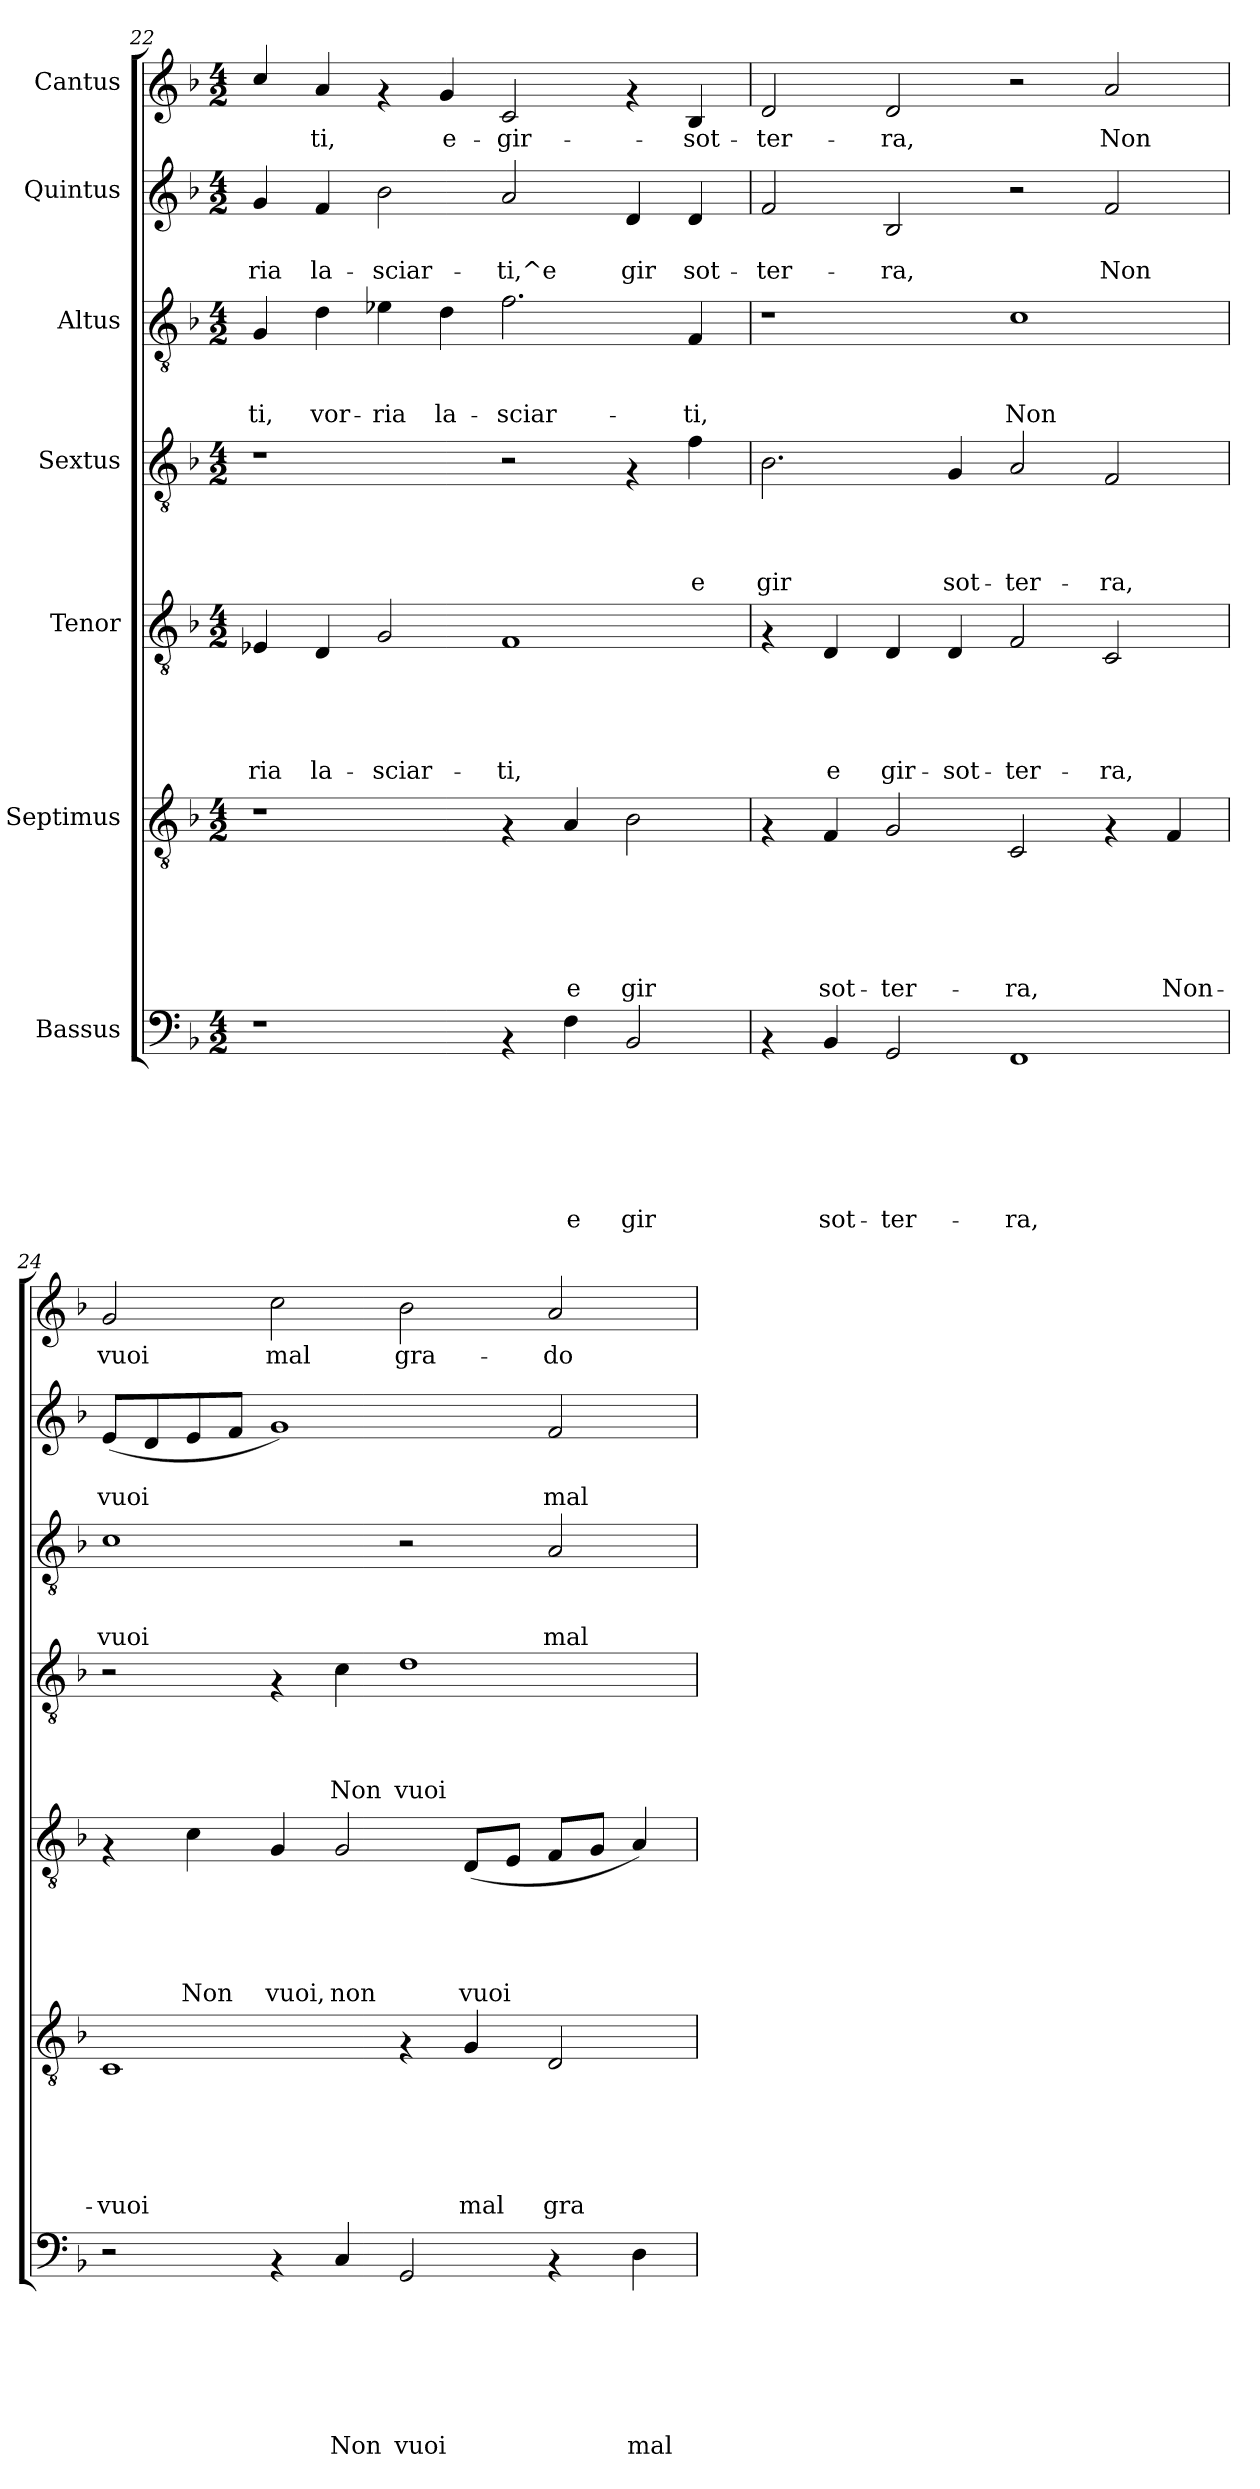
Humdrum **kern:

**kern	**text	**text	**text	**text	**text	**text	**text	**kern	**text	**text	**text	**text	**text	**text	**kern	**text	**text	**text	**text	**text	**kern	**text	**text	**text	**text	**kern	**text	**text	**text	**kern	**text	**text	**kern	**text
*part7	*part7	*part7	*part7	*part7	*part7	*part7	*part7	*part6	*part6	*part6	*part6	*part6	*part6	*part6	*part5	*part5	*part5	*part5	*part5	*part5	*part4	*part4	*part4	*part4	*part4	*part3	*part3	*part3	*part3	*part2	*part2	*part2	*part1	*part1
*staff7	*staff7	*staff7	*staff7	*staff7	*staff7	*staff7	*staff7	*staff6	*staff6	*staff6	*staff6	*staff6	*staff6	*staff6	*staff5	*staff5	*staff5	*staff5	*staff5	*staff5	*staff4	*staff4	*staff4	*staff4	*staff4	*staff3	*staff3	*staff3	*staff3	*staff2	*staff2	*staff2	*staff1	*staff1
*I"Bassus	*	*	*	*	*	*	*	*I"Septimus	*	*	*	*	*	*	*I"Tenor	*	*	*	*	*	*I"Sextus	*	*	*	*	*I"Altus	*	*	*	*I"Quintus	*	*	*I"Cantus	*
!!LO:PB:g=z
*clefF4	*	*	*	*	*	*	*	*clefGv2	*	*	*	*	*	*	*clefGv2	*	*	*	*	*	*clefGv2	*	*	*	*	*clefGv2	*	*	*	*clefG2	*	*	*clefG2	*
*k[b-]	*	*	*	*	*	*	*	*k[b-]	*	*	*	*	*	*	*k[b-]	*	*	*	*	*	*k[b-]	*	*	*	*	*k[b-]	*	*	*	*k[b-]	*	*	*k[b-]	*
*F:	*	*	*	*	*	*	*	*F:	*	*	*	*	*	*	*F:	*	*	*	*	*	*F:	*	*	*	*	*F:	*	*	*	*F:	*	*	*F:	*
*M4/2	*	*	*	*	*	*	*	*M4/2	*	*	*	*	*	*	*M4/2	*	*	*	*	*	*M4/2	*	*	*	*	*M4/2	*	*	*	*M4/2	*	*	*M4/2	*
=22	=22	=22	=22	=22	=22	=22	=22	=22	=22	=22	=22	=22	=22	=22	=22	=22	=22	=22	=22	=22	=22	=22	=22	=22	=22	=22	=22	=22	=22	=22	=22	=22	=22	=22
!	!	!	!	!	!	!	!	!	!	!	!	!	!	!	!	!	!	!	!	!LO:LY:b	!	!	!	!	!	!	!	!	!LO:LY:b	!	!	!LO:LY:b	!	!
1r	.	.	.	.	.	.	.	1r	.	.	.	.	.	.	4E-X/	.	.	.	.	-ria	1r	.	.	.	.	4G/	.	.	-ti,	4g/	.	-ria	4cc/	.
!	!	!	!	!	!	!	!	!	!	!	!	!	!	!	!	!	!	!	!	!LO:LY:b	!	!	!	!	!	!	!	!	!LO:LY:b	!	!	!LO:LY:b	!	!LO:LY:b
.	.	.	.	.	.	.	.	.	.	.	.	.	.	.	4D/	.	.	.	.	la-	.	.	.	.	.	4d\	.	.	vor-	4f/	.	la-	4a/	-ti,
!	!	!	!	!	!	!	!	!	!	!	!	!	!	!	!	!	!	!	!	!LO:LY:b	!	!	!	!	!	!	!	!	!LO:LY:b	!	!	!LO:LY:b	!	!
.	.	.	.	.	.	.	.	.	.	.	.	.	.	.	2G/	.	.	.	.	-sciar-	.	.	.	.	.	4e-X\	.	.	-ria	2b-\	.	-sciar-	4rf	.
!	!	!	!	!	!	!	!	!	!	!	!	!	!	!	!	!	!	!	!	!	!	!	!	!	!	!	!	!	!LO:LY:b	!	!	!	!	!LO:LY:b
.	.	.	.	.	.	.	.	.	.	.	.	.	.	.	.	.	.	.	.	.	.	.	.	.	.	4d\	.	.	la-	.	.	.	4g/	e-
!	!	!	!	!	!	!	!	!	!	!	!	!	!	!	!	!	!	!	!	!LO:LY:b	!	!	!	!	!	!	!	!	!LO:LY:b	!	!	!LO:LY:b	!	!LO:LY:b
4rAA	.	.	.	.	.	.	.	4rF	.	.	.	.	.	.	1F	.	.	.	.	-ti,	2r	.	.	.	.	2.f\	.	.	-sciar-	2a/	.	-ti,^e	2c/	-gir-
!	!	!	!	!	!	!	!LO:LY:b	!	!	!	!	!	!	!LO:LY:b	!	!	!	!	!	!	!	!	!	!	!	!	!	!	!	!	!	!	!	!
4F\	.	.	.	.	.	.	e	4A/	.	.	.	.	.	e	.	.	.	.	.	.	.	.	.	.	.	.	.	.	.	.	.	.	.	.
!	!	!	!	!	!	!	!LO:LY:b	!	!	!	!	!	!	!LO:LY:b	!	!	!	!	!	!	!	!	!	!	!	!	!	!	!	!	!	!LO:LY:b	!	!
2BB-/	.	.	.	.	.	.	gir	2B-\	.	.	.	.	.	gir	.	.	.	.	.	.	4rF	.	.	.	.	.	.	.	.	4d/	.	gir	4rf	.
!	!	!	!	!	!	!	!	!	!	!	!	!	!	!	!	!	!	!	!	!	!	!	!	!	!LO:LY:b	!	!	!	!LO:LY:b	!	!	!LO:LY:b	!	!LO:LY:b
.	.	.	.	.	.	.	.	.	.	.	.	.	.	.	.	.	.	.	.	.	4f\	.	.	.	e	4F/	.	.	-ti,	4d/	.	sot-	4B-/	-sot-
=23	=23	=23	=23	=23	=23	=23	=23	=23	=23	=23	=23	=23	=23	=23	=23	=23	=23	=23	=23	=23	=23	=23	=23	=23	=23	=23	=23	=23	=23	=23	=23	=23	=23	=23
!	!	!	!	!	!	!	!	!	!	!	!	!	!	!	!	!	!	!	!	!	!	!	!	!	!LO:LY:b	!	!	!	!	!	!	!LO:LY:b	!	!LO:LY:b
4rAA	.	.	.	.	.	.	.	4rF	.	.	.	.	.	.	4rF	.	.	.	.	.	2.B-\	.	.	.	gir	1r	.	.	.	2f/	.	-ter-	2d/	-ter-
!	!	!	!	!	!	!	!LO:LY:b	!	!	!	!	!	!	!LO:LY:b	!	!	!	!	!	!LO:LY:b	!	!	!	!	!	!	!	!	!	!	!	!	!	!
4BB-/	.	.	.	.	.	.	sot-	4F/	.	.	.	.	.	sot-	4D/	.	.	.	.	e	.	.	.	.	.	.	.	.	.	.	.	.	.	.
!	!	!	!	!	!	!	!LO:LY:b	!	!	!	!	!	!	!LO:LY:b	!	!	!	!	!	!LO:LY:b	!	!	!	!	!	!	!	!	!	!	!	!LO:LY:b	!	!LO:LY:b
2GG/	.	.	.	.	.	.	-ter-	2G/	.	.	.	.	.	-ter-	4D/	.	.	.	.	gir-	.	.	.	.	.	.	.	.	.	2B-/	.	-ra,	2d/	-ra,
!	!	!	!	!	!	!	!	!	!	!	!	!	!	!	!	!	!	!	!	!LO:LY:b	!	!	!	!	!LO:LY:b	!	!	!	!	!	!	!	!	!
.	.	.	.	.	.	.	.	.	.	.	.	.	.	.	4D/	.	.	.	.	-sot-	4G/	.	.	.	sot-	.	.	.	.	.	.	.	.	.
!	!	!	!	!	!	!	!LO:LY:b	!	!	!	!	!	!	!LO:LY:b	!	!	!	!	!	!LO:LY:b	!	!	!	!	!LO:LY:b	!	!	!	!LO:LY:b	!	!	!	!	!
1FF	.	.	.	.	.	.	-ra,	2C/	.	.	.	.	.	-ra,	2F/	.	.	.	.	-ter-	2A/	.	.	.	-ter-	1c	.	.	Non	2r	.	.	2r	.
!	!	!	!	!	!	!	!	!	!	!	!	!	!	!	!	!	!	!	!	!LO:LY:b	!	!	!	!	!LO:LY:b	!	!	!	!	!	!	!LO:LY:b	!	!LO:LY:b
.	.	.	.	.	.	.	.	4rF	.	.	.	.	.	.	2C/	.	.	.	.	-ra,	2F/	.	.	.	-ra,	.	.	.	.	2f/	.	Non	2a/	Non
!	!	!	!	!	!	!	!	!	!	!	!	!	!	!LO:LY:b	!	!	!	!	!	!	!	!	!	!	!	!	!	!	!	!	!	!	!	!
.	.	.	.	.	.	.	.	4F/	.	.	.	.	.	Non-	.	.	.	.	.	.	.	.	.	.	.	.	.	.	.	.	.	.	.	.
=24	=24	=24	=24	=24	=24	=24	=24	=24	=24	=24	=24	=24	=24	=24	=24	=24	=24	=24	=24	=24	=24	=24	=24	=24	=24	=24	=24	=24	=24	=24	=24	=24	=24	=24
!	!	!	!	!	!	!	!	!	!	!	!	!	!	!LO:LY:b	!	!	!	!	!	!	!	!	!	!	!	!	!	!	!LO:LY:b	!	!	!LO:LY:b	!	!LO:LY:b
2r	.	.	.	.	.	.	.	1C	.	.	.	.	.	-vuoi	4rF	.	.	.	.	.	2r	.	.	.	.	1c	.	.	vuoi	(<8e/L	.	vuoi	2g/	vuoi
.	.	.	.	.	.	.	.	.	.	.	.	.	.	.	.	.	.	.	.	.	.	.	.	.	.	.	.	.	.	8d/	.	.	.	.
!	!	!	!	!	!	!	!	!	!	!	!	!	!	!	!	!	!	!	!	!LO:LY:b	!	!	!	!	!	!	!	!	!	!	!	!	!	!
.	.	.	.	.	.	.	.	.	.	.	.	.	.	.	4c\	.	.	.	.	Non	.	.	.	.	.	.	.	.	.	8e/	.	.	.	.
.	.	.	.	.	.	.	.	.	.	.	.	.	.	.	.	.	.	.	.	.	.	.	.	.	.	.	.	.	.	8f/J	.	.	.	.
!	!	!	!	!	!	!	!	!	!	!	!	!	!	!	!	!	!	!	!	!LO:LY:b	!	!	!	!	!	!	!	!	!	!	!	!	!	!LO:LY:b
4rAA	.	.	.	.	.	.	.	.	.	.	.	.	.	.	4G/	.	.	.	.	vuoi,	4rF	.	.	.	.	.	.	.	.	1g)	.	.	2cc\	mal
!	!	!	!	!	!	!	!LO:LY:b	!	!	!	!	!	!	!	!	!	!	!	!	!LO:LY:b	!	!	!	!	!LO:LY:b	!	!	!	!	!	!	!	!	!
4C/	.	.	.	.	.	.	Non	.	.	.	.	.	.	.	2G/	.	.	.	.	non	4c\	.	.	.	Non	.	.	.	.	.	.	.	.	.
!	!	!	!	!	!	!	!LO:LY:b	!	!	!	!	!	!	!	!	!	!	!	!	!	!	!	!	!	!LO:LY:b	!	!	!	!	!	!	!	!	!LO:LY:b
2GG/	.	.	.	.	.	.	vuoi	4rF	.	.	.	.	.	.	.	.	.	.	.	.	1d	.	.	.	vuoi	2r	.	.	.	.	.	.	2b-\	gra-
!	!	!	!	!	!	!	!	!	!	!	!	!	!	!LO:LY:b	!	!	!	!	!	!LO:LY:b	!	!	!	!	!	!	!	!	!	!	!	!	!	!
.	.	.	.	.	.	.	.	4G/	.	.	.	.	.	mal	(<8D/L	.	.	.	.	vuoi	.	.	.	.	.	.	.	.	.	.	.	.	.	.
.	.	.	.	.	.	.	.	.	.	.	.	.	.	.	8E/J	.	.	.	.	.	.	.	.	.	.	.	.	.	.	.	.	.	.	.
!	!	!	!	!	!	!	!	!	!	!	!	!	!	!LO:LY:b	!	!	!	!	!	!	!	!	!	!	!	!	!	!	!LO:LY:b	!	!	!LO:LY:b	!	!LO:LY:b
4rAA	.	.	.	.	.	.	.	2D/	.	.	.	.	.	gra-	8F/L	.	.	.	.	.	.	.	.	.	.	2A/	.	.	mal	2f/	.	mal	2a/	-do
.	.	.	.	.	.	.	.	.	.	.	.	.	.	.	8G/J	.	.	.	.	.	.	.	.	.	.	.	.	.	.	.	.	.	.	.
!	!	!	!	!	!	!	!LO:LY:b	!	!	!	!	!	!	!	!	!	!	!	!	!	!	!	!	!	!	!	!	!	!	!	!	!	!	!
4D\	.	.	.	.	.	.	mal	.	.	.	.	.	.	.	4A/)	.	.	.	.	.	.	.	.	.	.	.	.	.	.	.	.	.	.	.
=	=	=	=	=	=	=	=	=	=	=	=	=	=	=	=	=	=	=	=	=	=	=	=	=	=	=	=	=	=	=	=	=	=	=
*-	*-	*-	*-	*-	*-	*-	*-	*-	*-	*-	*-	*-	*-	*-	*-	*-	*-	*-	*-	*-	*-	*-	*-	*-	*-	*-	*-	*-	*-	*-	*-	*-	*-	*-
